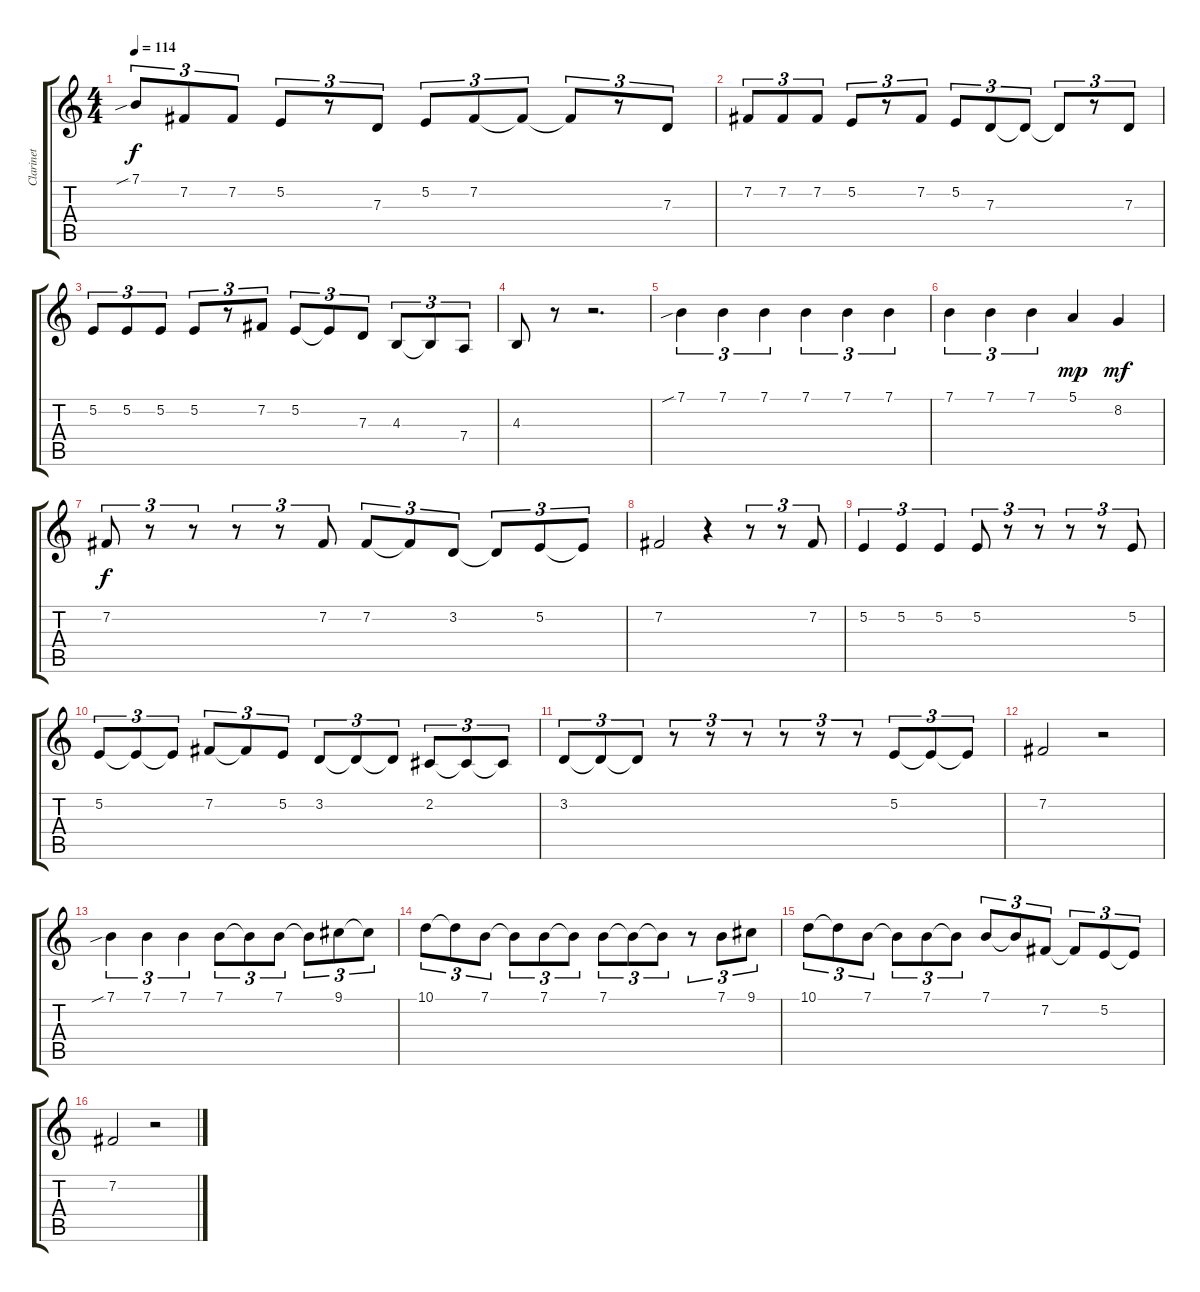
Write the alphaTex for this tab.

\track ("Clarinet" "Clarinet") {instrument clarinet}
\staff {score tabs}
\tuning (E4 B3 G3 D3 A2 E2) {hide}
\ts (4 4)
\tempo 114
\clef g2
\ks c
7.1{sib}.8{tu (3 2) dy f} 7.2.8{tu (3 2)} 7.2.8{tu (3 2)} 5.2.8{tu (3 2)} r.8{tu (3 2)} 7.3.8{tu (3 2)} 5.2.8{tu (3 2)} 7.2.8{tu (3 2)} 7.2{t}.8{tu (3 2)} 7.2{t}.8{tu (3 2)} r.8{tu (3 2)} 7.3.8{tu (3 2)} |
7.2.8{tu (3 2)} 7.2.8{tu (3 2)} 7.2.8{tu (3 2)} 5.2.8{tu (3 2)} r.8{tu (3 2)} 7.2.8{tu (3 2)} 5.2.8{tu (3 2)} 7.3.8{tu (3 2)} 7.3{t}.8{tu (3 2)} 7.3{t}.8{tu (3 2)} r.8{tu (3 2)} 7.3.8{tu (3 2)} |
5.2.8{tu (3 2)} 5.2.8{tu (3 2)} 5.2.8{tu (3 2)} 5.2.8{tu (3 2)} r.8{tu (3 2)} 7.2.8{tu (3 2)} 5.2.8{tu (3 2)} 5.2{t}.8{tu (3 2)} 7.3.8{tu (3 2)} 4.3.8{tu (3 2)} 4.3{t}.8{tu (3 2)} 7.4.8{tu (3 2)} |
4.3.8 r.8 r.2{d} |
7.1{sib}.4{tu (3 2)} 7.1.4{tu (3 2)} 7.1.4{tu (3 2)} 7.1.4{tu (3 2)} 7.1.4{tu (3 2)} 7.1.4{tu (3 2)} |
7.1.4{tu (3 2)} 7.1.4{tu (3 2)} 7.1.4{tu (3 2)} 5.1.4{dy mp} 8.2.4{dy mf} |
7.2.8{tu (3 2) dy f} r.8{tu (3 2)} r.8{tu (3 2)} r.8{tu (3 2)} r.8{tu (3 2)} 7.2.8{tu (3 2)} 7.2.8{tu (3 2)} 7.2{t}.8{tu (3 2)} 3.2.8{tu (3 2)} 3.2{t}.8{tu (3 2)} 5.2.8{tu (3 2)} 5.2{t}.8{tu (3 2)} |
7.2.2 r.4 r.8{tu (3 2)} r.8{tu (3 2)} 7.2.8{tu (3 2)} |
5.2.4{tu (3 2)} 5.2.4{tu (3 2)} 5.2.4{tu (3 2)} 5.2.8{tu (3 2)} r.8{tu (3 2)} r.8{tu (3 2)} r.8{tu (3 2)} r.8{tu (3 2)} 5.2.8{tu (3 2)} |
5.2.8{tu (3 2)} 5.2{t}.8{tu (3 2)} 5.2{t}.8{tu (3 2)} 7.2.8{tu (3 2)} 7.2{t}.8{tu (3 2)} 5.2.8{tu (3 2)} 3.2.8{tu (3 2)} 3.2{t}.8{tu (3 2)} 3.2{t}.8{tu (3 2)} 2.2.8{tu (3 2)} 2.2{t}.8{tu (3 2)} 2.2{t}.8{tu (3 2)} |
3.2.8{tu (3 2)} 3.2{t}.8{tu (3 2)} 3.2{t}.8{tu (3 2)} r.8{tu (3 2)} r.8{tu (3 2)} r.8{tu (3 2)} r.8{tu (3 2)} r.8{tu (3 2)} r.8{tu (3 2)} 5.2.8{tu (3 2)} 5.2{t}.8{tu (3 2)} 5.2{t}.8{tu (3 2)} |
7.2.2 r.2 |
7.1{sib}.4{tu (3 2)} 7.1.4{tu (3 2)} 7.1.4{tu (3 2)} 7.1.8{tu (3 2)} 7.1{t}.8{tu (3 2)} 7.1.8{tu (3 2)} 7.1{t}.8{tu (3 2)} 9.1.8{tu (3 2)} 9.1{t}.8{tu (3 2)} |
10.1.8{tu (3 2)} 10.1{t}.8{tu (3 2)} 7.1.8{tu (3 2)} 7.1{t}.8{tu (3 2)} 7.1.8{tu (3 2)} 7.1{t}.8{tu (3 2)} 7.1.8{tu (3 2)} 7.1{t}.8{tu (3 2)} 7.1{t}.8{tu (3 2)} r.8{tu (3 2)} 7.1.8{tu (3 2)} 9.1.8{tu (3 2)} |
10.1.8{tu (3 2)} 10.1{t}.8{tu (3 2)} 7.1.8{tu (3 2)} 7.1{t}.8{tu (3 2)} 7.1.8{tu (3 2)} 7.1{t}.8{tu (3 2)} 7.1.8{tu (3 2)} 7.1{t}.8{tu (3 2)} 7.2.8{tu (3 2)} 7.2{t}.8{tu (3 2)} 5.2.8{tu (3 2)} 5.2{t}.8{tu (3 2)} |
7.2.2 r.2
